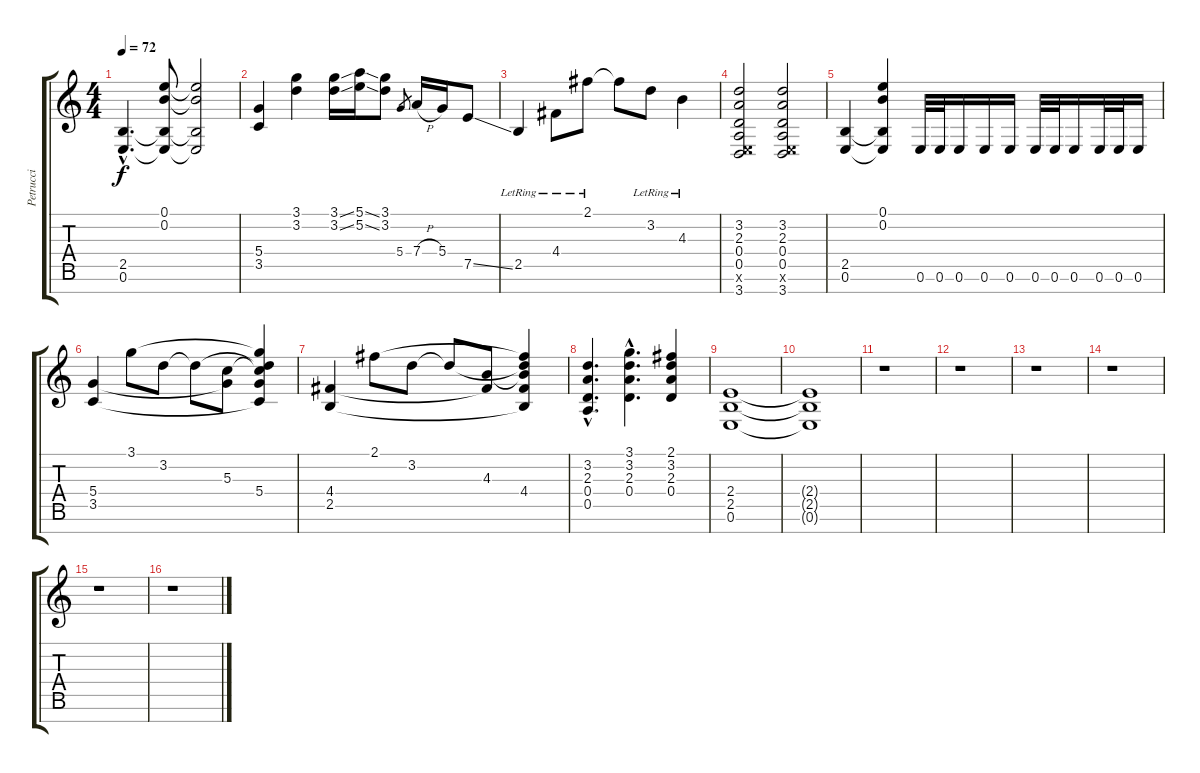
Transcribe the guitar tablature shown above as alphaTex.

\track ("Petrucci" "Petrucci") {instrument overdrivenguitar}
\staff {score tabs}
\tuning (E4 B3 G3 D3 A2 E2 B1) {hide}
\ts (4 4)
\tempo 72
\clef g2
\ks c
(2.5{hac} 0.6{hac}).4{d dy f instrument overdrivenguitar} (0.1 0.2 2.5{t} 0.6{t}).8 (0.1{t} 0.2{t} 2.5{t} 0.6{t}).2 |
(5.4 3.5).4 (3.1 3.2).4 (3.1{ss} 3.2{ss}).16 (5.1{ss} 5.2{ss}).16 (3.1 3.2).8 5.4.8{gr} 7.4{h}.16 5.4.16 7.5{ss}.8 |
2.5{lr}.4 4.4{lr}.8 2.1{lr}.8 2.1{t}.8 3.2{lr}.8 4.3{lr}.4 |
(3.2 2.3 0.4 0.5 0.6{x} 3.7).2 (3.2 2.3 0.4 0.5 0.6{x} 3.7).2 |
(2.5 0.6).4 (0.1 0.2 2.5{t} 0.6{t}).4 0.6.32 0.6.32 0.6.16 0.6.16 0.6.16 0.6.32 0.6.32 0.6.16 0.6.32 0.6.32 0.6.16 |
(5.4 3.5).4 3.1.8 3.2.8 3.2{t}.8 (5.3 5.4{t}).8 (3.1{t} 3.2{t} 5.3{t} 5.4 3.5{t}).4 |
(4.4 2.5).4 2.1.8 3.2.8 3.2{t}.8 (4.3 4.4{t}).8 (2.1{t} 3.2{t} 4.3{t} 4.4 2.5{t}).4 |
(3.2{hac} 2.3{hac} 0.4{hac} 0.5{hac}).4{d} (3.1{hac} 3.2{hac} 2.3{hac} 0.4{hac}).4{d} (2.1 3.2 2.3 0.4).4 |
(2.4 2.5 0.6).1{volume 0} |
(2.4{t} 2.5{t} 0.6{t}).1 |
r.1{volume 16} |
r.1 |
r.1 |
r.1 |
r.1 |
r.1
